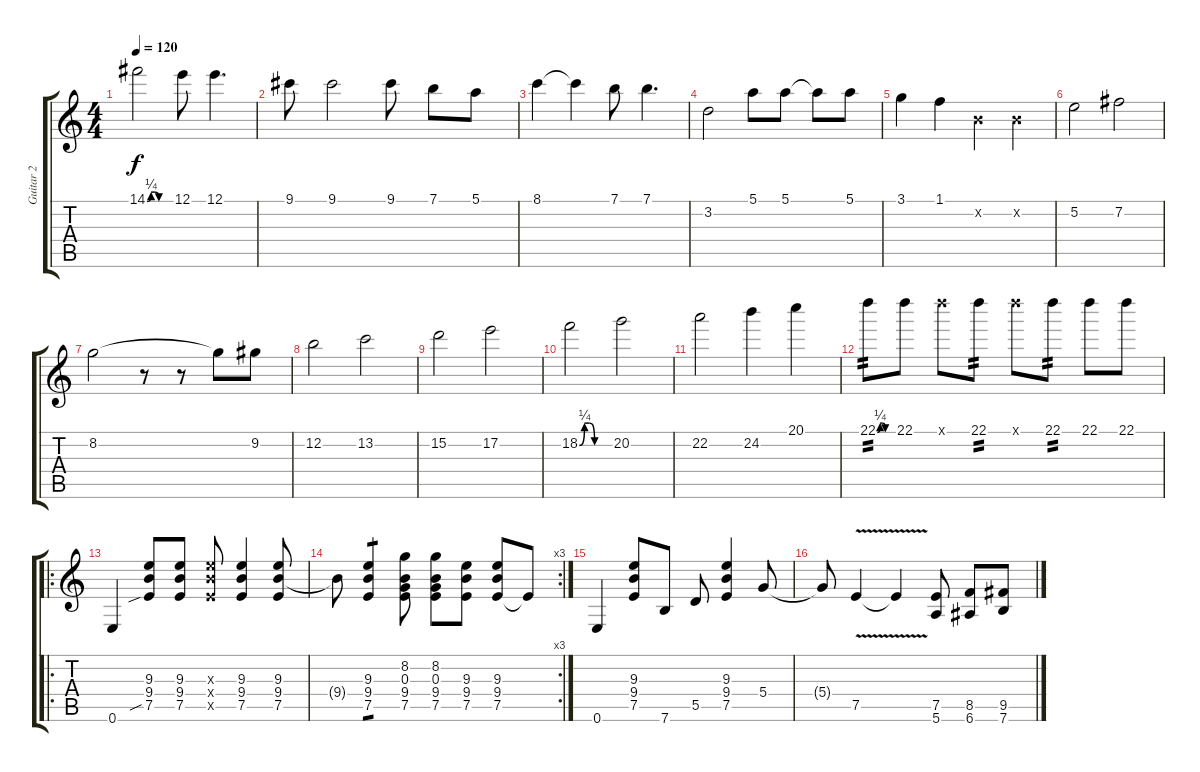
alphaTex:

\track ("Guitar 2" "Guitar 2") {instrument electricguitarclean}
\staff {score tabs}
\tuning (E4 B3 G3 D3 A2 E2) {hide}
\ts (4 4)
\tempo 120
\clef g2
\ks c
14.1{be (custom 0 0 10 1 20 1 30 0 60 0)}.2{dy f} 12.1.8 12.1.4{d} |
9.1.8 9.1.2 9.1.8 7.1.8 5.1.8 |
8.1.4 8.1{t}.4 7.1.8 7.1.4{d} |
3.2.2 5.1.8 5.1.8 5.1{t}.8 5.1.8 |
3.1.4 1.1.4 0.2{x}.4 0.2{x}.4 |
5.2.2 7.2.2 |
8.2.2 r.8 r.8 8.2{t}.8 9.2.8 |
12.2.2 13.2.2 |
15.2.2 17.2.2 |
18.2{be (custom 0 0 10 1 20 1 30 0 60 0)}.2 20.2.2 |
22.2.2 24.2.4 20.1.4 |
22.1{be (custom 0 0 10 1 20 1 30 0 60 0)}.8{tp 2} 22.1.8 22.1{x}.8 22.1.8{tp 2} 22.1{x}.8 22.1.8{tp 2} 22.1.8 22.1.8 |
\ro
0.6.4 (9.3 9.4 7.5{sib}).8 (9.3 9.4 7.5).8 (9.3{x} 9.4{x} 7.5{x}).8 (9.3 9.4 7.5).4 (9.3 9.4 7.5).8 |
\rc 3
9.4{t}.8 (9.3 9.4 7.5).4{tp 1} (8.2 0.3 9.4 7.5).8 (8.2 0.3 9.4 7.5).8 (9.3 9.4 7.5).8 (9.3 9.4 7.5).8 7.5{t}.8 |
0.6.4 (9.3 9.4 7.5).8 7.6.8 5.5.8 (9.3 9.4 7.5).4 5.4.8 |
5.4{t}.8 7.5{v}.4 7.5{v t}.4 (7.5 5.6).8 (8.5 6.6).8 (9.5 7.6).8
